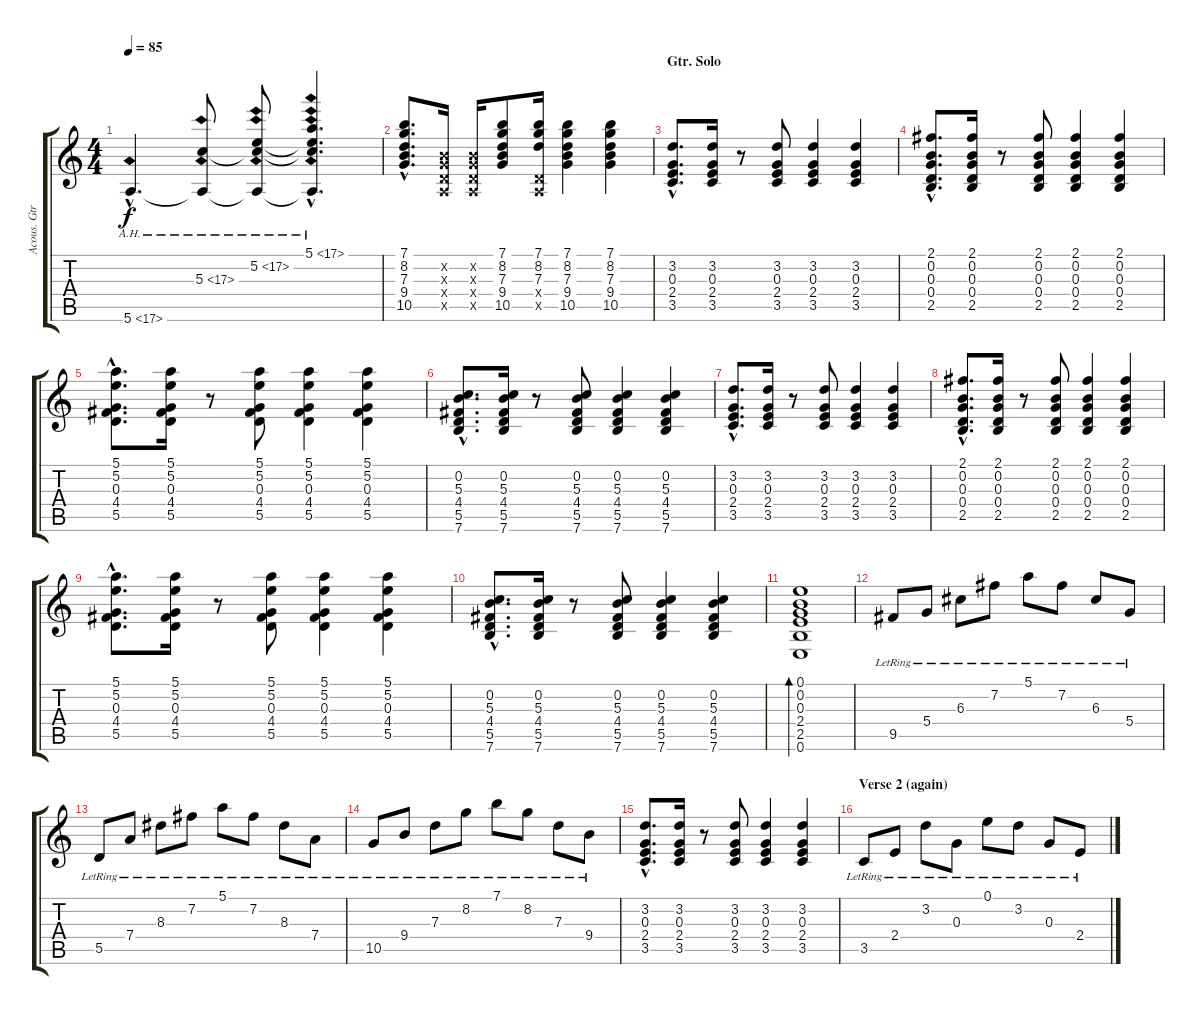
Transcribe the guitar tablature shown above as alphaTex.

\track ("Acous. Gtr." "Acous. Gtr") {instrument acousticguitarsteel}
\staff {score tabs}
\tuning (E4 B3 G3 D3 A2 E2) {hide}
\ts (4 4)
\tempo 85
\clef g2
\ks c
5.6{ah 12 hac}.4{d dy f} (5.3{ah 12} 5.6{ah 12 t}).8 (5.2{ah 12} 5.3{ah 12 t} 5.6{ah 12 t}).8 (5.1{ah 12 hac} 5.2{ah 12 hac t} 5.3{ah 12 hac t} 5.6{ah 12 hac t}).4{d} |
(7.1{hac} 8.2{hac} 7.3{hac} 9.4{hac} 10.5{hac}).8{d} (0.2{x} 0.3{x} 0.4{x} 0.5{x}).16 (0.2{x} 0.3{x} 0.4{x} 0.5{x}).16 (7.1 8.2 7.3 9.4 10.5).8 (7.1 8.2 7.3 0.4{x} 0.5{x}).16 (7.1 8.2 7.3 9.4 10.5).4 (7.1 8.2 7.3 9.4 10.5).4 |
\section ("" "Gtr. Solo")
(3.2{hac} 0.3{hac} 2.4{hac} 3.5{hac}).8{d} (3.2 0.3 2.4 3.5).16 r.8 (3.2 0.3 2.4 3.5).8 (3.2 0.3 2.4 3.5).4 (3.2 0.3 2.4 3.5).4 |
(2.1{hac} 0.2{hac} 0.3{hac} 0.4{hac} 2.5{hac}).8{d} (2.1 0.2 0.3 0.4 2.5).16 r.8 (2.1 0.2 0.3 0.4 2.5).8 (2.1 0.2 0.3 0.4 2.5).4 (2.1 0.2 0.3 0.4 2.5).4 |
(5.1{hac} 5.2{hac} 0.3{hac} 4.4{hac} 5.5{hac}).8{d} (5.1 5.2 0.3 4.4 5.5).16 r.8 (5.1 5.2 0.3 4.4 5.5).8 (5.1 5.2 0.3 4.4 5.5).4 (5.1 5.2 0.3 4.4 5.5).4 |
(0.2{hac} 5.3{hac} 4.4{hac} 5.5{hac} 7.6{hac}).8{d} (0.2 5.3 4.4 5.5 7.6).16 r.8 (0.2 5.3 4.4 5.5 7.6).8 (0.2 5.3 4.4 5.5 7.6).4 (0.2 5.3 4.4 5.5 7.6).4 |
(3.2{hac} 0.3{hac} 2.4{hac} 3.5{hac}).8{d} (3.2 0.3 2.4 3.5).16 r.8 (3.2 0.3 2.4 3.5).8 (3.2 0.3 2.4 3.5).4 (3.2 0.3 2.4 3.5).4 |
(2.1{hac} 0.2{hac} 0.3{hac} 0.4{hac} 2.5{hac}).8{d} (2.1 0.2 0.3 0.4 2.5).16 r.8 (2.1 0.2 0.3 0.4 2.5).8 (2.1 0.2 0.3 0.4 2.5).4 (2.1 0.2 0.3 0.4 2.5).4 |
(5.1{hac} 5.2{hac} 0.3{hac} 4.4{hac} 5.5{hac}).8{d} (5.1 5.2 0.3 4.4 5.5).16 r.8 (5.1 5.2 0.3 4.4 5.5).8 (5.1 5.2 0.3 4.4 5.5).4 (5.1 5.2 0.3 4.4 5.5).4 |
(0.2{hac} 5.3{hac} 4.4{hac} 5.5{hac} 7.6{hac}).8{d} (0.2 5.3 4.4 5.5 7.6).16 r.8 (0.2 5.3 4.4 5.5 7.6).8 (0.2 5.3 4.4 5.5 7.6).4 (0.2 5.3 4.4 5.5 7.6).4 |
(0.1 0.2 0.3 2.4 2.5 0.6).1{bd 480} |
9.5{lr}.8 5.4{lr}.8 6.3{lr}.8 7.2{lr}.8 5.1{lr}.8 7.2{lr}.8 6.3{lr}.8 5.4{lr}.8 |
5.5{lr}.8 7.4{lr}.8 8.3{lr}.8 7.2{lr}.8 5.1{lr}.8 7.2{lr}.8 8.3{lr}.8 7.4{lr}.8 |
10.5{lr}.8 9.4{lr}.8 7.3{lr}.8 8.2{lr}.8 7.1{lr}.8 8.2{lr}.8 7.3{lr}.8 9.4{lr}.8 |
(3.2{hac} 0.3{hac} 2.4{hac} 3.5{hac}).8{d} (3.2 0.3 2.4 3.5).16 r.8 (3.2 0.3 2.4 3.5).8 (3.2 0.3 2.4 3.5).4 (3.2 0.3 2.4 3.5).4 |
\section ("" "Verse 2 (again)")
3.5{lr}.8 2.4{lr}.8 3.2{lr}.8 0.3{lr}.8 0.1{lr}.8 3.2{lr}.8 0.3{lr}.8 2.4{lr}.8
